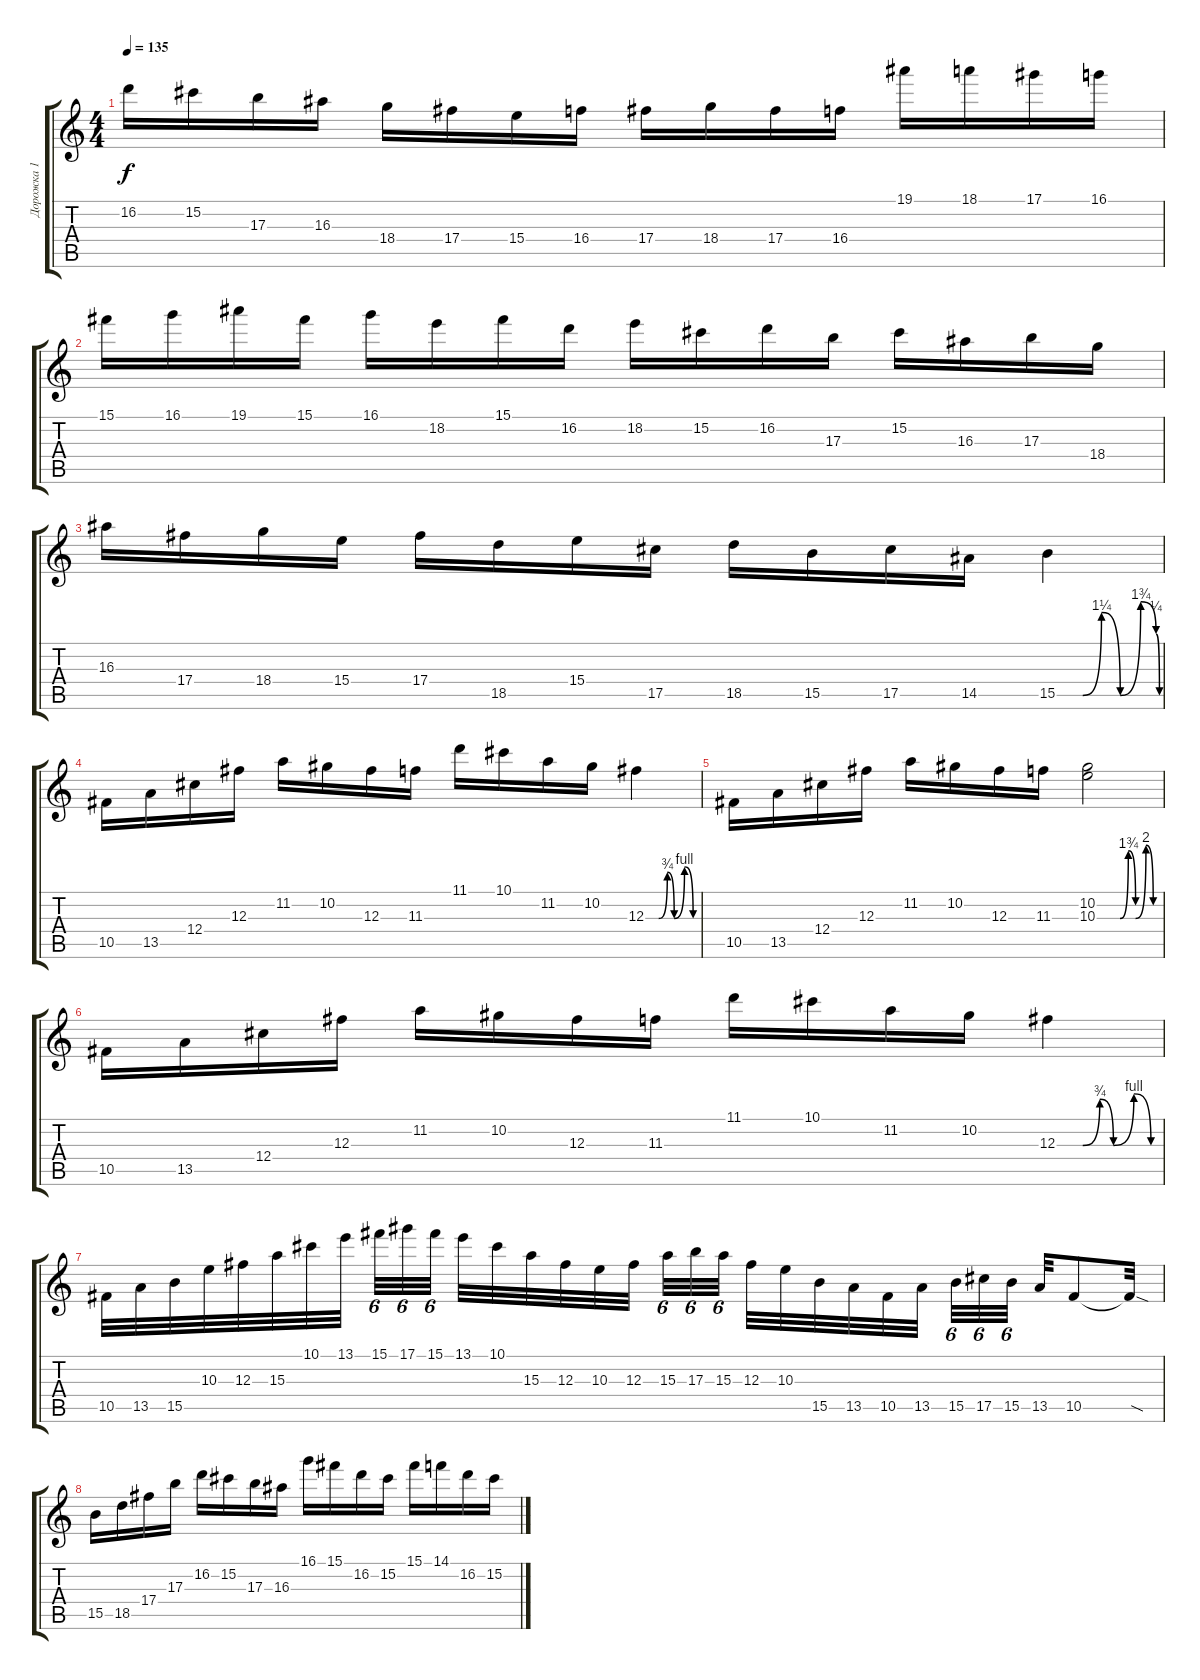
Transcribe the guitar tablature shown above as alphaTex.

\track ("Дорожка 1" "Дорожка 1") {instrument distortionguitar}
\staff {score tabs}
\tuning (Eb4 Bb3 Gb3 Db3 Ab2 Eb2) {hide}
\ts (4 4)
\tempo 135
\clef g2
\ks c
16.2.16{dy f} 15.2.16 17.3.16 16.3.16 18.4.16 17.4.16 15.4.16 16.4.16 17.4.16 18.4.16 17.4.16 16.4.16 19.1.16 18.1.16 17.1.16 16.1.16 |
15.1.16 16.1.16 19.1.16 15.1.16 16.1.16 18.2.16 15.1.16 16.2.16 18.2.16 15.2.16 16.2.16 17.3.16 15.2.16 16.3.16 17.3.16 18.4.16 |
16.3.16 17.4.16 18.4.16 15.4.16 17.4.16 18.5.16 15.4.16 17.5.16 18.5.16 15.5.16 17.5.16 14.5.16 15.5{be (custom 0 0 15 0 26 5 37 0 49 7 58 1 60 0)}.4 |
10.5.16 13.5.16 12.4.16 12.3.16 11.2.16 10.2.16 12.3.16 11.3.16 11.1.16 10.1.16 11.2.16 10.2.16 12.3{be (custom 0 0 15 0 25 3 33 0 45 4 55 0 60 0)}.4 |
10.5.16 13.5.16 12.4.16 12.3.16 11.2.16 10.2.16 12.3.16 11.3.16 (10.2 10.3{be (custom 0 0 15 0 22 0 30 7 37 0 47 8 54 0 58 0 60 0)}).2 |
10.5.16 13.5.16 12.4.16 12.3.16 11.2.16 10.2.16 12.3.16 11.3.16 11.1.16 10.1.16 11.2.16 10.2.16 12.3{be (custom 0 0 15 0 25 3 33 0 45 4 55 0 60 0)}.4 |
10.5.32 13.5.32 15.5.32 10.3.32 12.3.32 15.3.32 10.1.32 13.1.32 15.1.32{tu (6 4)} 17.1.32{tu (6 4)} 15.1.32{tu (6 4) beam splitsecondary} 13.1.32 10.1.32 15.3.32 12.3.32 10.3.32 12.3.32 15.3.32{tu (6 4)} 17.3.32{tu (6 4)} 15.3.32{tu (6 4) beam splitsecondary} 12.3.32 10.3.32 15.5.32 13.5.32 10.5.32 13.5.32 15.5.32{tu (6 4)} 17.5.32{tu (6 4)} 15.5.32{tu (6 4) beam splitsecondary} 13.5.32 10.5.8 10.5{sod t}.32 |
15.5.16 18.5.16 17.4.16 17.3.16 16.2.16 15.2.16 17.3.16 16.3.16 16.1.16 15.1.16 16.2.16 15.2.16 15.1.16 14.1.16 16.2.16 15.2.16
